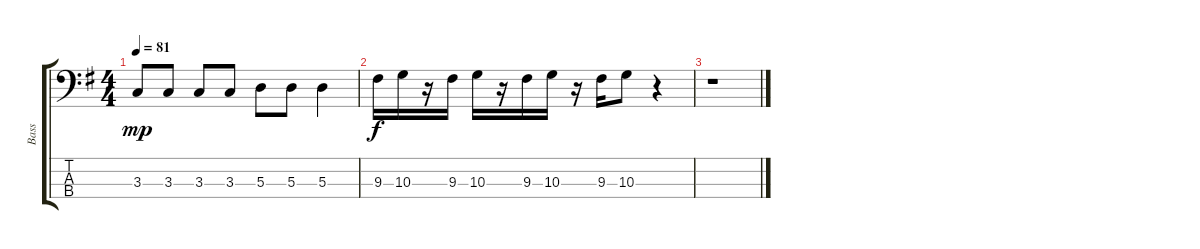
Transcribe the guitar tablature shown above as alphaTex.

\track ("Bass" "Bass") {instrument electricbassfinger}
\staff {score tabs}
\tuning (G2 D2 A1 D1) {hide}
\ts (4 4)
\tempo 81
\clef f4
\ks g
3.3.8{dy mp} 3.3.8 3.3.8 3.3.8 5.3.8 5.3.8 5.3.4 |
9.3.16{dy f volume 2} 10.3.16 r.16 9.3.16 10.3.16 r.16 9.3.16 10.3.16 r.16 9.3.16 10.3.8 r.4 |
r.1
